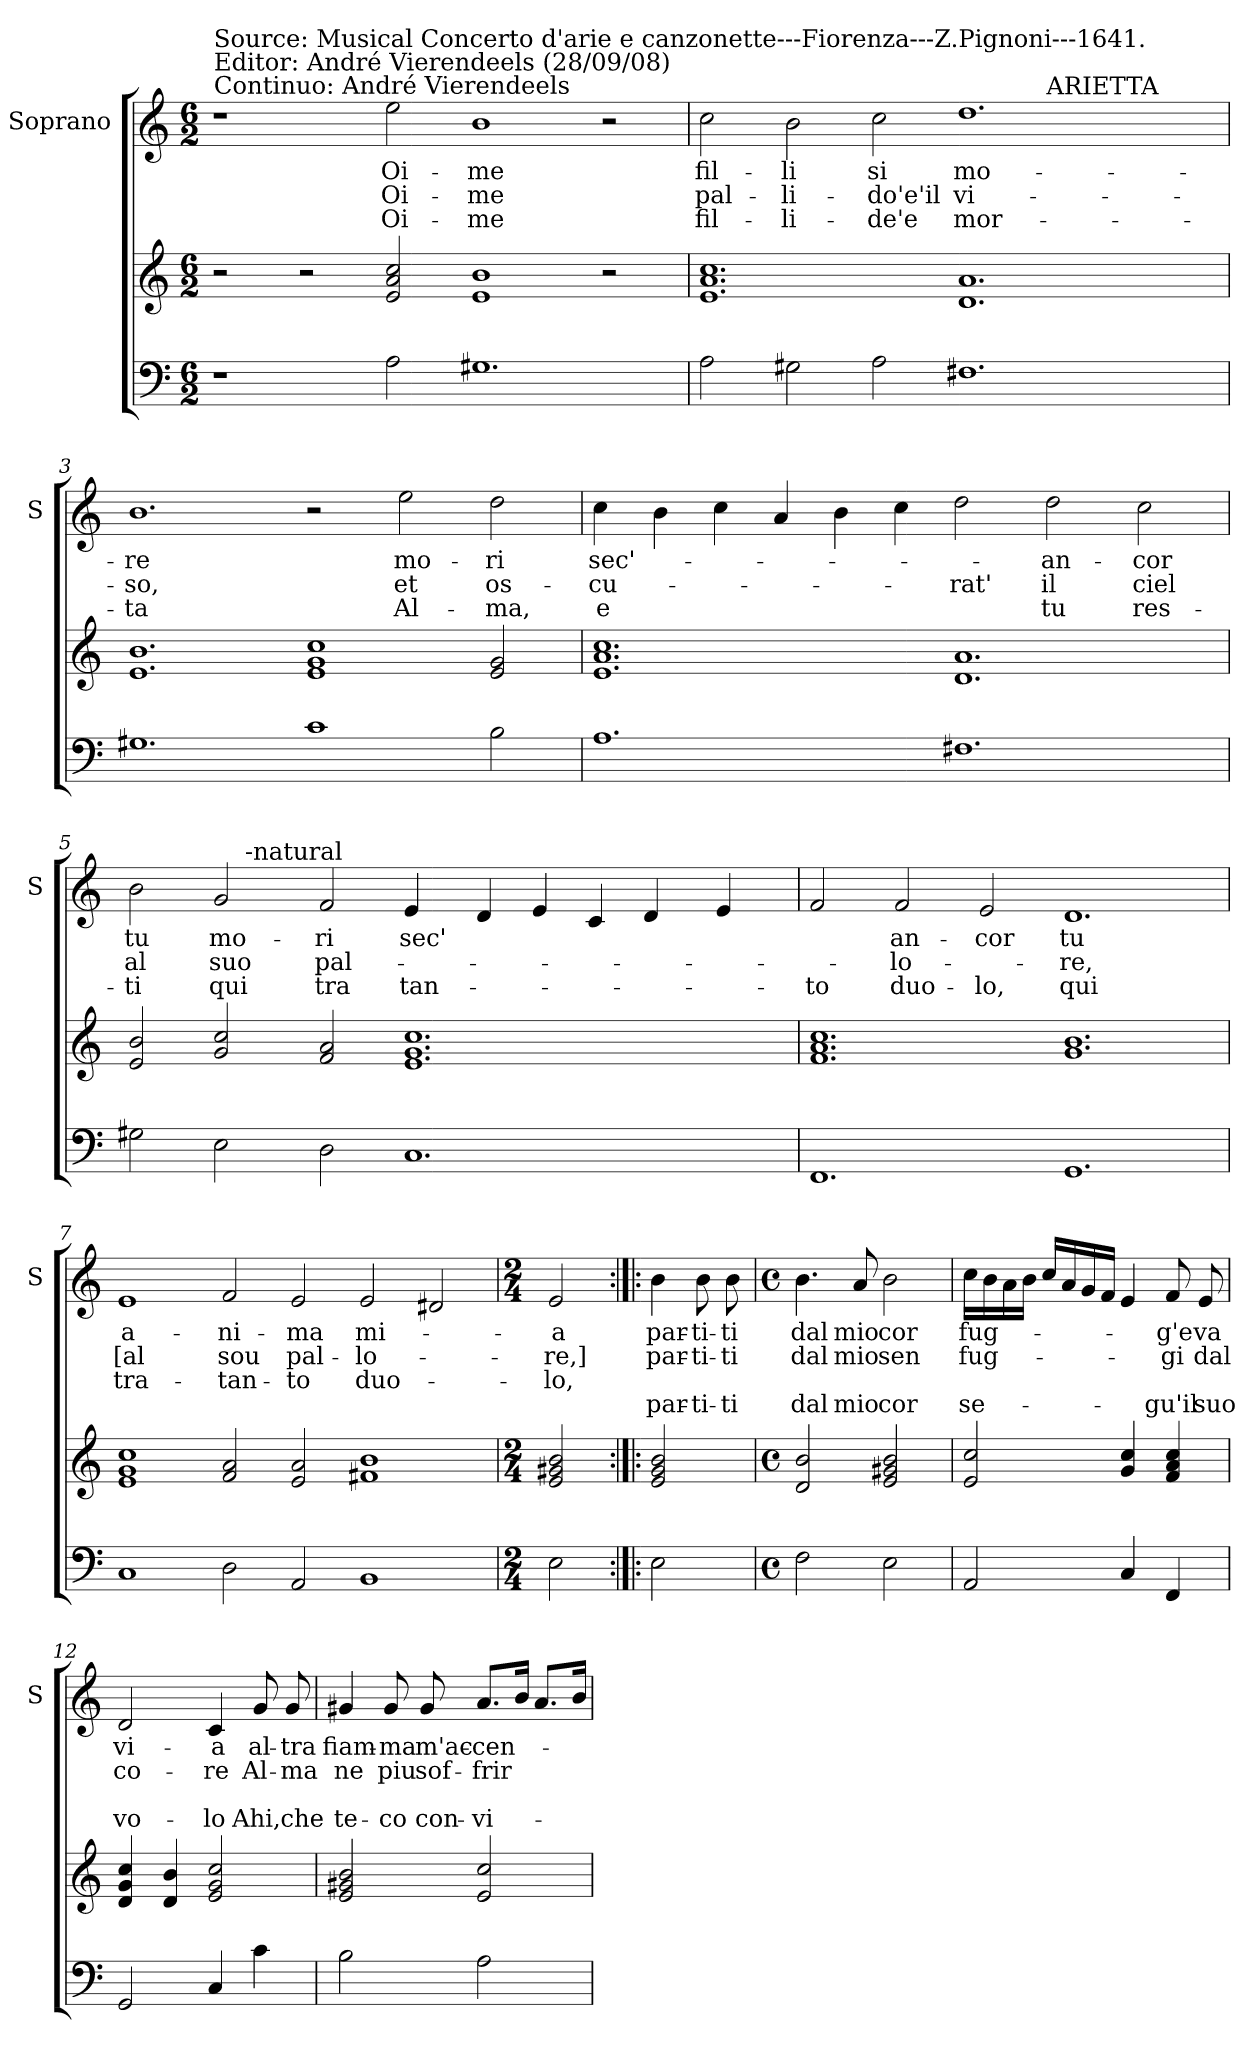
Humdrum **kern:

**kern	**kern	**kern	**text	**text	**text	**text
*part2	*part2	*part1	*part1	*part1	*part1	*part1
*staff3	*staff2	*staff1	*staff1	*staff1	*staff1	*staff1
*	*	*I"Soprano	*	*	*	*
*	*	*I'S	*	*	*	*
*clefF4	*clefG2	*clefG2	*	*	*	*
*k[]	*k[]	*k[]	*	*	*	*
*C:	*C:	*C:	*	*	*	*
*M6/2	*M6/2	*M6/2	*	*	*	*
=1	=1	=1	=1	=1	=1	=1
!	!	!LO:TX:a:t=Source&colon; Musical Concerto d'arie e canzonette---Fiorenza---Z.Pignoni---1641.\nEditor&colon; André Vierendeels (28/09/08)\nContinuo&colon; André Vierendeels	!	!	!	!
1r	2r	1r	.	.	.	.
.	2r	.	.	.	.	.
2A\	2e/ 2a/ 2cc/	2ee\	Oi-	Oi-	Oi-	.
1.G#X	1e 1b	1b	-me	-me	-me	.
.	2r	2r	.	.	.	.
=2	=2	=2	=2	=2	=2	=2
*	*	*^	*	*	*	*
2A\	1.e 1.a 1.cc	2cc\	1ryy	fil-	pal-	fil-	.
2G#X\	.	2b\	.	-li	-li-	-li-	.
2A\	.	2cc\	2ryy	si	-do'e'il	-de'e	.
1.F#X	1.d 1.a	1.dd	4ryy	mo-	vi-	mor-	.
.	.	.	16.ryy	.	.	.	.
!	!	!	!LO:TX:a:t=ARIETTA	!	!	!	!
.	.	.	1ryy	.	.	.	.
.	.	.	8ryy	.	.	.	.
.	.	.	32ryy	.	.	.	.
*	*	*v	*v	*	*	*	*
=3	=3	=3	=3	=3	=3	=3
1.G#X	1.e 1.b	1.b	-re	-so,	-ta	.
1c	1e 1g 1cc	2r	.	.	.	.
.	.	2ee\	mo-	et	Al-	.
2B\	2e/ 2g/	2dd\	-ri	os-	-ma,	.
=4	=4	=4	=4	=4	=4	=4
1.A	1.e 1.a 1.cc	4cc\	sec'-	-cu-	e	.
.	.	4b\	.	.	.	.
.	.	4cc\	.	.	.	.
.	.	4a/	.	.	.	.
.	.	4b\	.	.	.	.
.	.	4cc\	.	.	.	.
1.F#X	1.d 1.a	2dd\	.	-rat'	.	.
.	.	2dd\	-an-	il	tu	.
.	.	2cc\	-cor	ciel	res-	.
!!LO:LB:g=z
=5	=5	=5	=5	=5	=5	=5
*	*	*^	*	*	*	*
2G#X\	2e/ 2b/	2b\	2ryy	tu	al	-ti	.
2E\	2g/ 2cc/	2g/	16.ryy	mo-	suo	qui	.
!	!	!	!LO:TX:a:t=-natural	!	!	!	!
.	.	.	1ryy	.	.	.	.
2D\	2f/ 2a/	2f/	.	-ri	pal-	tra	.
1.C	1.e 1.g 1.cc	4e/	.	sec'	.	tan-	.
.	.	.	1ryy	.	.	.	.
.	.	4d/	.	.	.	.	.
.	.	4e/	.	.	.	.	.
.	.	4c/	.	.	.	.	.
.	.	4d/	.	.	.	.	.
.	.	.	4ryy	.	.	.	.
.	.	4e/	.	.	.	.	.
.	.	.	8ryy	.	.	.	.
.	.	.	32ryy	.	.	.	.
*	*	*v	*v	*	*	*	*
=6	=6	=6	=6	=6	=6	=6
1.FF	1.f 1.a 1.cc	2f/	.	.	-to	.
.	.	2f/	an-	-lo-	duo-	.
.	.	2e/	-cor	.	-lo,	.
1.GG	1.g 1.b	1.d	tu	-re,	qui	.
=7	=7	=7	=7	=7	=7	=7
1C	1e 1g 1cc	1e	a-	[al	tra-	.
2D\	2f/ 2a/	2f/	-ni-	sou	-tan-	.
2AA/	2e/ 2a/	2e/	-ma	pal-	-to	.
1BB	1f#X 1b	2e/	mi-	-lo-	duo-	.
.	.	2d#X/	.	.	.	.
=8	=8	=8	=8	=8	=8	=8
*M2/4	*M2/4	*M2/4	*	*	*	*
2E\	2e/ 2g#X/ 2b/	2e/	-a	-re,]	-lo,	.
!!LO:LB:g=z
=9:|!|:	=9:|!|:	=9:|!|:	=9:|!|:	=9:|!|:	=9:|!|:	=9:|!|:
2E\	2e/ 2g/ 2b/	4b\	par-	par-	.	par-
.	.	8b\	-ti-	-ti-	.	-ti-
.	.	8b\	-ti	-ti	.	-ti
=10	=10	=10	=10	=10	=10	=10
*M4/4	*M4/4	*M4/4	*	*	*	*
*met(c)	*met(c)	*met(c)	*	*	*	*
2F\	2d/ 2b/	4.b\	dal	dal	.	dal
.	.	8a/	mio	mio	.	mio
2E\	2e/ 2g#X/ 2b/	2b\	cor	sen	.	cor
=11	=11	=11	=11	=11	=11	=11
2AA/	2e/ 2cc/	16cc\LL	fug-	fug-	.	se-
.	.	16b\	.	.	.	.
.	.	16a\	.	.	.	.
.	.	16b\JJ	.	.	.	.
.	.	16cc/LL	.	.	.	.
.	.	16a/	.	.	.	.
.	.	16g/	.	.	.	.
.	.	16f/JJ	.	.	.	.
4C/	4g/ 4cc/	4e/	.	.	.	.
4FF/	4f/ 4a/ 4cc/	8f/	-g'e	-gi	.	-gu'il
.	.	8e/	va	dal	.	suo
=12	=12	=12	=12	=12	=12	=12
2GG/	4d/ 4g/ 4cc/	2d/	vi-	co-	.	vo-
.	4d/ 4b/	.	.	.	.	.
4C/	2e/ 2g/ 2cc/	4c/	-a	-re	.	-lo
4c\	.	8g/	al-	Al-	.	Ahi,
.	.	8g/	-tra	-ma	.	che
!!LO:PB:g=z
=13	=13	=13	=13	=13	=13	=13
2B\	2e/ 2g#X/ 2b/	4g#X/	fiam-	ne	.	te-
.	.	8g#/	-ma	piu	.	-co
.	.	8g#/	m'ac-	sof-	.	con-
2A\	2e/ 2cc/	8.a/L	-cen-	-frir	.	-vi-
.	.	16b/Jk	.	.	.	.
.	.	8.a/L	.	.	.	.
.	.	16b/Jk	.	.	.	.
=	=	=	=	=	=	=
*-	*-	*-	*-	*-	*-	*-
